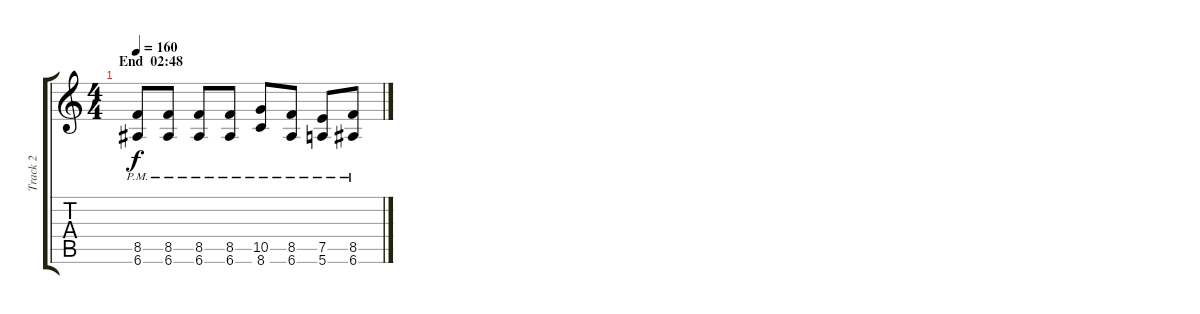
\track ("Track 2" "Track 2") {instrument distortionguitar}
\staff {score tabs}
\tuning (E4 B3 G3 D3 A2 E2) {hide}
\ts (4 4)
\section ("" "End  02:48")
\tempo 160
\clef g2
\ks c
(8.5{pm} 6.6{pm}).8{dy f} (8.5{pm} 6.6{pm}).8 (8.5{pm} 6.6{pm}).8 (8.5{pm} 6.6{pm}).8 (10.5{pm} 8.6{pm}).8 (8.5{pm} 6.6{pm}).8 (7.5{pm} 5.6{pm}).8 (8.5{pm} 6.6{pm}).8
